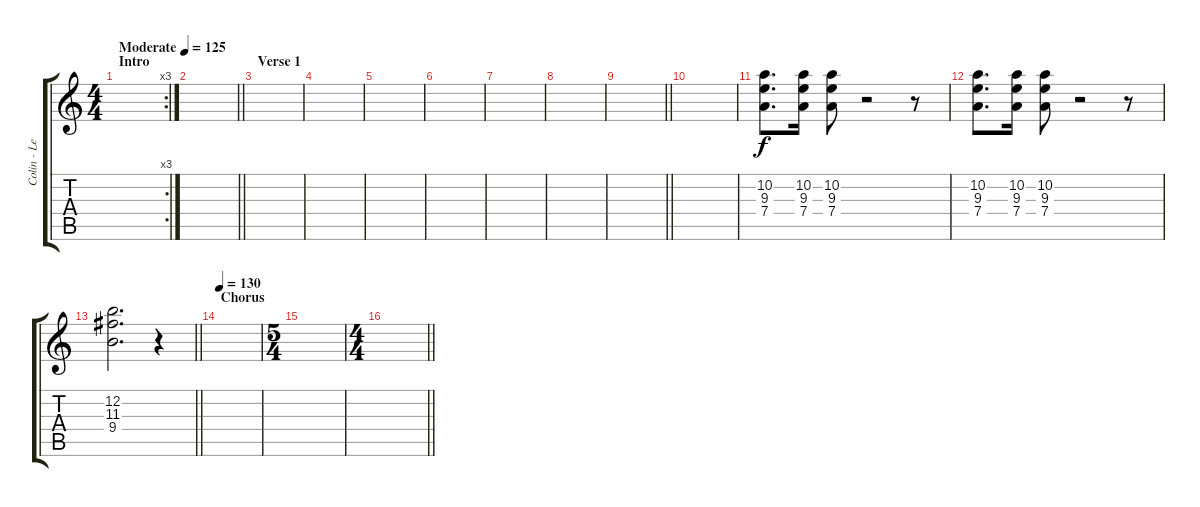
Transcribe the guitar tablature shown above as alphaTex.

\track ("Colin - Lead" "Colin - Le") {instrument distortionguitar}
\staff {score tabs}
\tuning (E4 B3 G3 D3 A2 E2) {hide}
\rc 3
\ts (4 4)
\section ("" "Intro")
\tempo (125 "Moderate")
\clef g2
\ks c
|
\barLineRight lightlight
|
\section ("" "Verse 1")
|
|
|
|
|
|
\barLineRight lightlight
|
\section ("" "")
|
(10.2 9.3 7.4).8{d} (10.2 9.3 7.4).16 (10.2 9.3 7.4).8 r.2 r.8 |
(10.2 9.3 7.4).8{d} (10.2 9.3 7.4).16 (10.2 9.3 7.4).8 r.2 r.8 |
\barLineRight lightlight
(12.2 11.3 9.4).2{d} r.4 |
\section ("" "Chorus")
\tempo 130
|
\ts (5 4)
|
\ts (4 4)
\barLineRight lightlight
